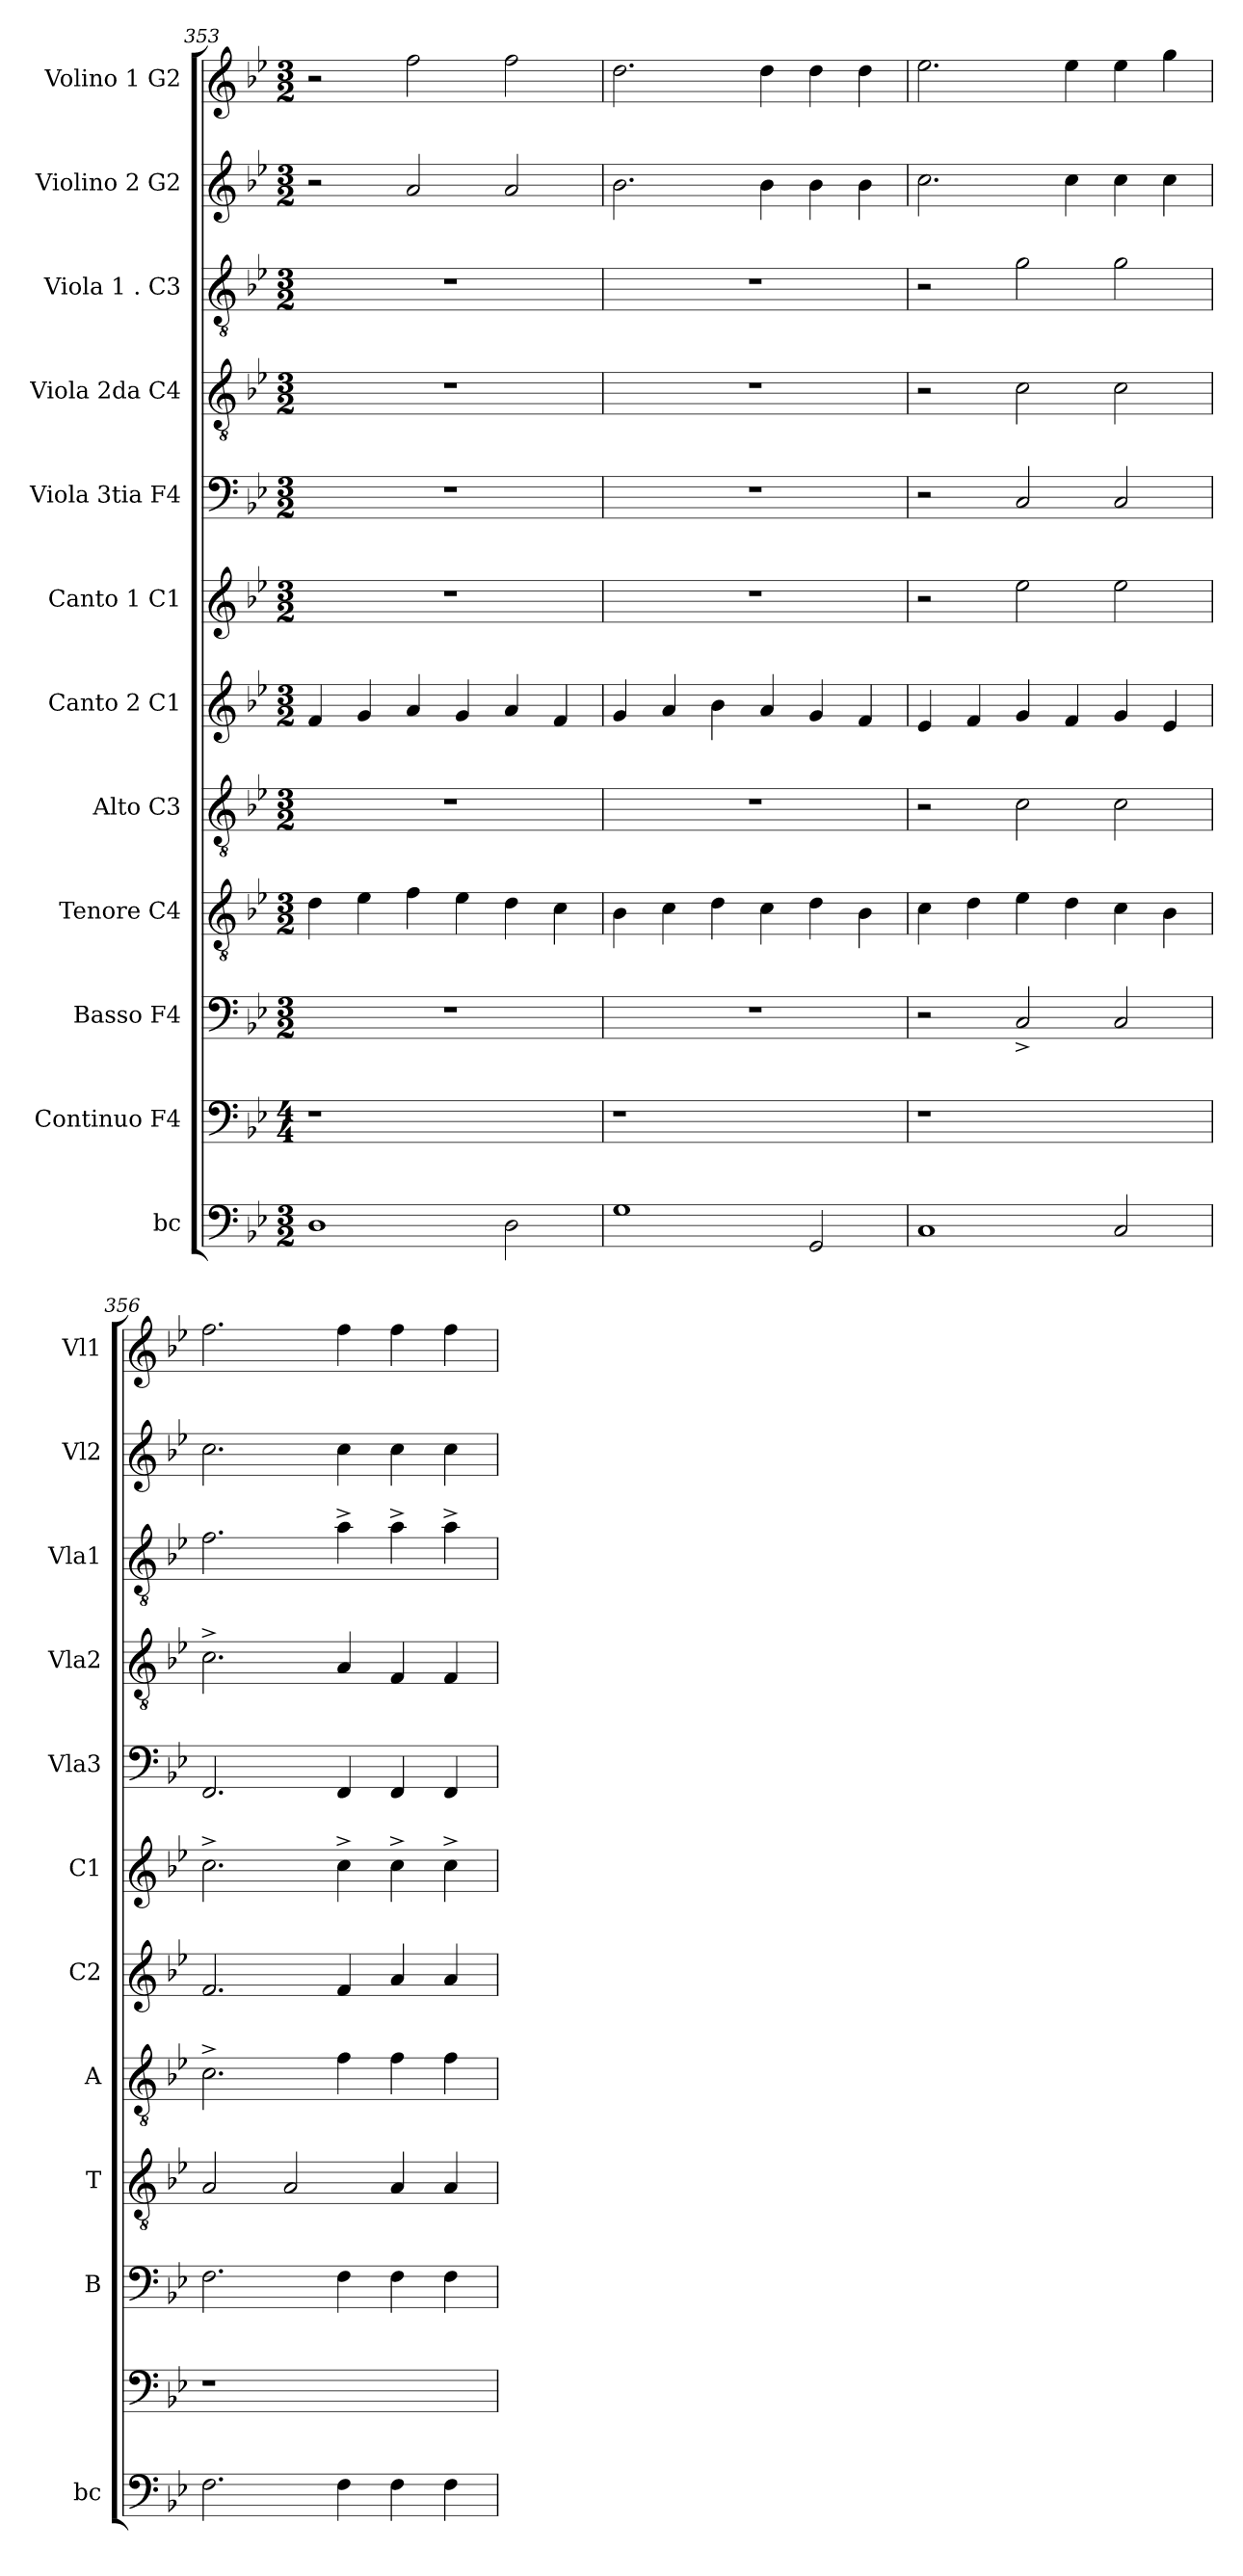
**kern	**kern	**kern	**kern	**kern	**kern	**kern	**kern	**kern	**kern	**kern	**kern
*part12	*part11	*part10	*part9	*part8	*part7	*part6	*part5	*part4	*part3	*part2	*part1
*staff12	*staff11	*staff10	*staff9	*staff8	*staff7	*staff6	*staff5	*staff4	*staff3	*staff2	*staff1
*I"bc	*I"Continuo F4	*I"Basso F4	*I"Tenore C4	*I"Alto C3	*I"Canto 2 C1	*I"Canto 1 C1	*I"Viola 3tia F4	*I"Viola 2da C4	*I"Viola 1 . C3	*I"Violino 2 G2	*I"Volino 1 G2
*I'bc	*	*I'B	*I'T	*I'A	*I'C2	*I'C1	*I'Vla3	*I'Vla2	*I'Vla1	*I'Vl2	*I'Vl1
*clefF4	*clefF4	*clefF4	*clefGv2	*clefGv2	*clefG2	*clefG2	*clefF4	*clefGv2	*clefGv2	*clefG2	*clefG2
*k[b-e-]	*k[b-e-]	*k[b-e-]	*k[b-e-]	*k[b-e-]	*k[b-e-]	*k[b-e-]	*k[b-e-]	*k[b-e-]	*k[b-e-]	*k[b-e-]	*k[b-e-]
*B-:	*B-:	*B-:	*B-:	*B-:	*B-:	*B-:	*B-:	*B-:	*B-:	*B-:	*B-:
*M3/2	*M4/4	*M3/2	*M3/2	*M3/2	*M3/2	*M3/2	*M3/2	*M3/2	*M3/2	*M3/2	*M3/2
=353	=353	=353	=353	=353	=353	=353	=353	=353	=353	=353	=353
!	!	!LO:N:vis=1	!	!LO:N:vis=1	!	!LO:N:vis=1	!LO:N:vis=1	!LO:N:vis=1	!LO:N:vis=1	!	!
1D	1r	1.r	4d\	1.r	4f/	1.r	1.r	1.r	1.r	2r	2r
.	.	.	4e-\	.	4g/	.	.	.	.	.	.
.	.	.	4f\	.	4a/	.	.	.	.	2a/	2ff\
.	.	.	4e-\	.	4g/	.	.	.	.	.	.
2D\	2ryy	.	4d\	.	4a/	.	.	.	.	2a/	2ff\
.	.	.	4c\	.	4f/	.	.	.	.	.	.
=354	=354	=354	=354	=354	=354	=354	=354	=354	=354	=354	=354
!	!	!LO:N:vis=1	!	!LO:N:vis=1	!	!LO:N:vis=1	!LO:N:vis=1	!LO:N:vis=1	!LO:N:vis=1	!	!
1G	1r	1.r	4B-\	1.r	4g/	1.r	1.r	1.r	1.r	2.b-\	2.dd\
.	.	.	4c\	.	4a/	.	.	.	.	.	.
.	.	.	4d\	.	4b-\	.	.	.	.	.	.
.	.	.	4c\	.	4a/	.	.	.	.	4b-\	4dd\
2GG/	2ryy	.	4d\	.	4g/	.	.	.	.	4b-\	4dd\
.	.	.	4B-\	.	4f/	.	.	.	.	4b-\	4dd\
=355	=355	=355	=355	=355	=355	=355	=355	=355	=355	=355	=355
1C	1r	2r	4c\	2r	4e-/	2r	2r	2r	2r	2.cc\	2.ee-\
.	.	.	4d\	.	4f/	.	.	.	.	.	.
.	.	2C^</	4e-\	2c\	4g/	2ee-\	2C/	2c\	2g\	.	.
.	.	.	4d\	.	4f/	.	.	.	.	4cc\	4ee-\
2C/	2ryy	2C/	4c\	2c\	4g/	2ee-\	2C/	2c\	2g\	4cc\	4ee-\
.	.	.	4B-\	.	4e-/	.	.	.	.	4cc\	4gg\
!!LO:PB:g=z
=356	=356	=356	=356	=356	=356	=356	=356	=356	=356	=356	=356
2.F\	1r	2.F\	2A/	2.c^>\	2.f/	2.cc^>\	2.FF/	2.c^>\	2.f\	2.cc\	2.ff\
.	.	.	2A/	.	.	.	.	.	.	.	.
4F\	.	4F\	.	4f\	4f/	4cc^>\	4FF/	4A/	4a^>\	4cc\	4ff\
4F\	2ryy	4F\	4A/	4f\	4a/	4cc^>\	4FF/	4F/	4a^>\	4cc\	4ff\
4F\	.	4F\	4A/	4f\	4a/	4cc^>\	4FF/	4F/	4a^>\	4cc\	4ff\
=	=	=	=	=	=	=	=	=	=	=	=
*-	*-	*-	*-	*-	*-	*-	*-	*-	*-	*-	*-
